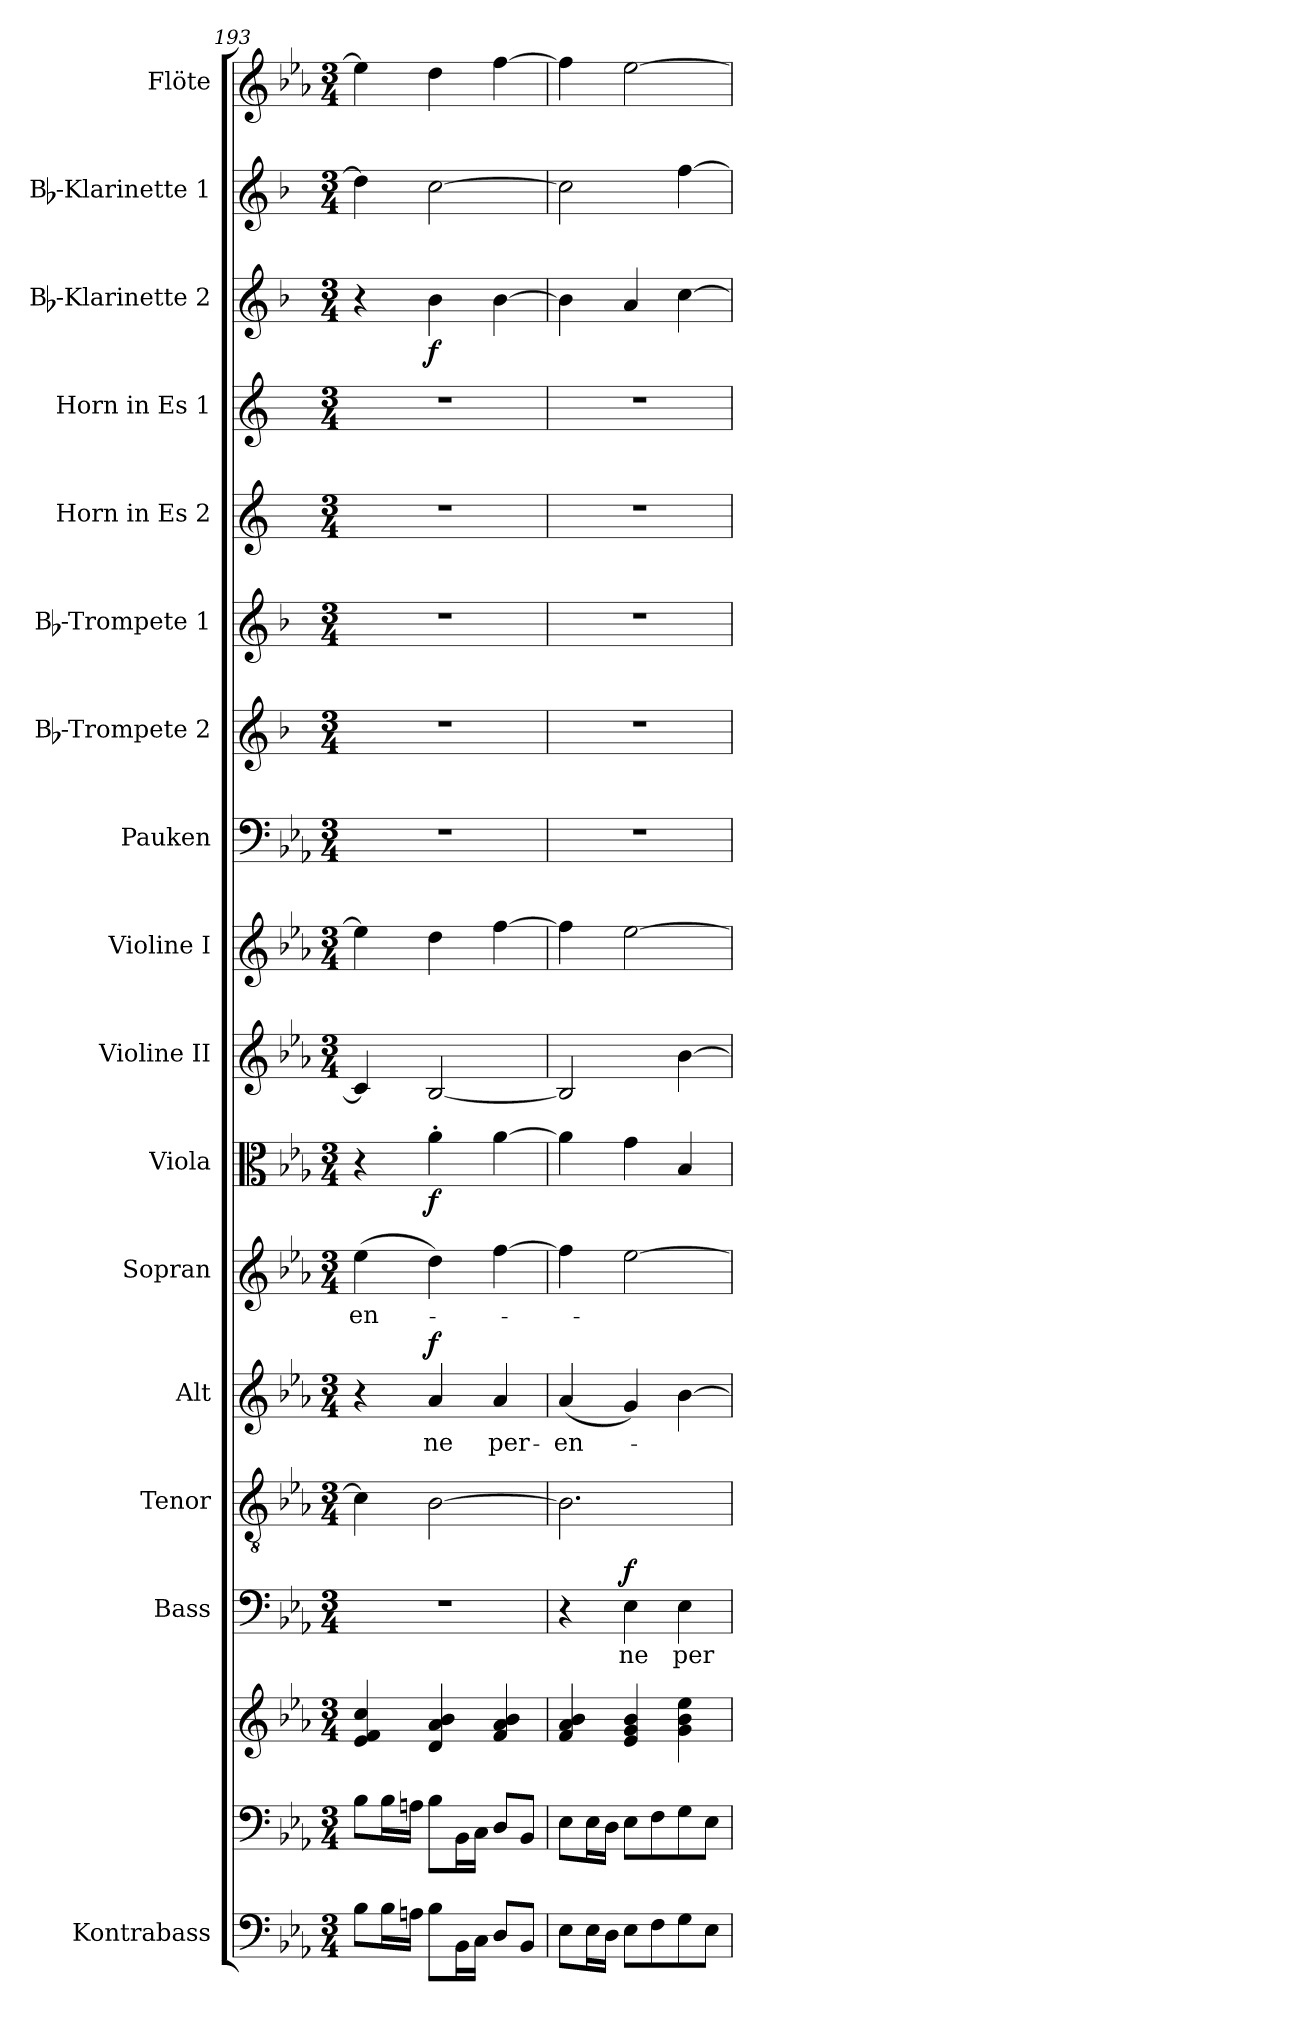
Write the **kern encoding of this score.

**kern	**kern	**kern	**kern	**text	**dynam	**kern	**kern	**text	**dynam	**kern	**text	**kern	**dynam	**kern	**kern	**kern	**kern	**kern	**kern	**kern	**kern	**dynam	**kern	**kern
*part17	*part16	*part16	*part15	*part15	*part15	*part14	*part13	*part13	*part13	*part12	*part12	*part11	*part11	*part10	*part9	*part8	*part7	*part6	*part5	*part4	*part3	*part3	*part2	*part1
*staff18	*staff17	*staff16	*staff15	*staff15	*staff15	*staff14	*staff13	*staff13	*staff13	*staff12	*staff12	*staff11	*staff11	*staff10	*staff9	*staff8	*staff7	*staff6	*staff5	*staff4	*staff3	*staff3	*staff2	*staff1
*I"Kontrabass	*	*	*I"Bass	*	*	*I"Tenor	*I"Alt	*	*	*I"Sopran	*	*I"Viola	*	*I"Violine II	*I"Violine I	*I"Pauken	*I"Bb-Trompete 2	*I"Bb-Trompete 1	*I"Horn in Es 2	*I"Horn in Es 1	*I"Bb-Klarinette 2	*	*I"Bb-Klarinette 1	*I"Flöte
*I'Kb.	*	*	*I'B.	*	*	*I'T.	*I'A.	*	*	*I'S.	*	*I'Vla.	*	*I'Vl. II	*I'Vl. I	*I'Pk.	*I'Bb Trp. 2	*I'Bb Trp. 1	*	*	*I'Bb Kl. 2	*	*I'Bb Kl. 1	*I'Fl.
*clefF4	*clefF4	*clefG2	*clefF4	*	*	*clefGv2	*clefG2	*	*	*clefG2	*	*clefC3	*	*clefG2	*clefG2	*clefF4	*clefG2	*clefG2	*clefG2	*clefG2	*clefG2	*	*clefG2	*clefG2
*ITrd7c12	*	*	*	*	*	*	*	*	*	*	*	*	*	*	*	*	*ITrd1c2	*ITrd1c2	*ITrd5c9	*ITrd5c9	*ITrd1c2	*	*ITrd1c2	*
*k[b-e-a-]	*k[b-e-a-]	*k[b-e-a-]	*k[b-e-a-]	*	*	*k[b-e-a-]	*k[b-e-a-]	*	*	*k[b-e-a-]	*	*k[b-e-a-]	*	*k[b-e-a-]	*k[b-e-a-]	*k[b-e-a-]	*k[b-e-a-]	*k[b-e-a-]	*k[b-e-a-]	*k[b-e-a-]	*k[b-e-a-]	*	*k[b-e-a-]	*k[b-e-a-]
*E-:	*E-:	*E-:	*E-:	*	*	*E-:	*E-:	*	*	*E-:	*	*E-:	*	*E-:	*E-:	*E-:	*E-:	*E-:	*E-:	*E-:	*E-:	*	*E-:	*E-:
*M3/4	*M3/4	*M3/4	*M3/4	*	*	*M3/4	*M3/4	*	*	*M3/4	*	*M3/4	*	*M3/4	*M3/4	*M3/4	*M3/4	*M3/4	*M3/4	*M3/4	*M3/4	*	*M3/4	*M3/4
=193	=193	=193	=193	=193	=193	=193	=193	=193	=193	=193	=193	=193	=193	=193	=193	=193	=193	=193	=193	=193	=193	=193	=193	=193
!	!	!	!	!	!	!	!	!	!	!	!LO:LY:b	!	!	!	!	!	!	!	!	!	!	!	!	!
8BB-\L	8B-\L	4e-/ 4f/ 4cc/	2.r	.	.	4c\]	4r	.	.	(>4ee-\	-en-	4r	.	4c/]	4ee-\]	2.r	2.r	2.r	2.r	2.r	4r	.	4cc\]	4ee-\]
16BB-\L	16B-\L	.	.	.	.	.	.	.	.	.	.	.	.	.	.	.	.	.	.	.	.	.	.	.
16AAn\JJ	16An\JJ	.	.	.	.	.	.	.	.	.	.	.	.	.	.	.	.	.	.	.	.	.	.	.
!	!	!	!	!	!	!	!	!LO:LY:b	!LO:DY:a	!	!	!	!LO:DY:b	!	!	!	!	!	!	!	!	!LO:DY:b	!	!
8BB-\L	8B-\L	4d/ 4a-/ 4b-/	.	.	.	[2B-\	4a-/	ne	f	4dd\)	.	4a-'>\	f	[2B-/	4dd\	.	.	.	.	.	4a-\	f	[2b-\	4dd\
16BBB-\L	16BB-\L	.	.	.	.	.	.	.	.	.	.	.	.	.	.	.	.	.	.	.	.	.	.	.
16CC\JJ	16C\JJ	.	.	.	.	.	.	.	.	.	.	.	.	.	.	.	.	.	.	.	.	.	.	.
!	!	!	!	!	!	!	!	!LO:LY:b	!	!	!	!	!	!	!	!	!	!	!	!	!	!	!	!
8DD/L	8D/L	4f/ 4a-/ 4b-/	.	.	.	.	4a-/	per-	.	[4ff\	.	[4a-\	.	.	[4ff\	.	.	.	.	.	[4a-\	.	.	[4ff\
8BBB-/J	8BB-/J	.	.	.	.	.	.	.	.	.	.	.	.	.	.	.	.	.	.	.	.	.	.	.
!!LO:PB:g=z
=194	=194	=194	=194	=194	=194	=194	=194	=194	=194	=194	=194	=194	=194	=194	=194	=194	=194	=194	=194	=194	=194	=194	=194	=194
!	!	!	!	!	!	!	!	!LO:LY:b	!	!	!	!	!	!	!	!	!	!	!	!	!	!	!	!
8EE-\L	8E-\L	4f/ 4a-/ 4b-/	4r	.	.	2.B-\]	(<4a-/	-en-	.	4ff\]	.	4a-\]	.	2B-/]	4ff\]	2.r	2.r	2.r	2.r	2.r	4a-\]	.	2b-\]	4ff\]
16EE-\L	16E-\L	.	.	.	.	.	.	.	.	.	.	.	.	.	.	.	.	.	.	.	.	.	.	.
16DD\JJ	16D\JJ	.	.	.	.	.	.	.	.	.	.	.	.	.	.	.	.	.	.	.	.	.	.	.
!	!	!	!	!LO:LY:b	!LO:DY:a	!	!	!	!	!	!	!	!	!	!	!	!	!	!	!	!	!	!	!
8EE-\L	8E-\L	4e-/ 4g/ 4b-/	4E-\	ne	f	.	4g/)	.	.	[2ee-\	.	4g\	.	.	[2ee-\	.	.	.	.	.	4g/	.	.	[2ee-\
8FF\	8F\	.	.	.	.	.	.	.	.	.	.	.	.	.	.	.	.	.	.	.	.	.	.	.
!	!	!	!	!LO:LY:b	!	!	!	!	!	!	!	!	!	!	!	!	!	!	!	!	!	!	!	!
8GG\	8G\	4g\ 4b-\ 4ee-\	4E-\	per-	.	.	[4b-\	.	.	.	.	4B-/	.	[4b-\	.	.	.	.	.	.	[4b-\	.	[4ee-\	.
8EE-\J	8E-\J	.	.	.	.	.	.	.	.	.	.	.	.	.	.	.	.	.	.	.	.	.	.	.
=	=	=	=	=	=	=	=	=	=	=	=	=	=	=	=	=	=	=	=	=	=	=	=	=
*-	*-	*-	*-	*-	*-	*-	*-	*-	*-	*-	*-	*-	*-	*-	*-	*-	*-	*-	*-	*-	*-	*-	*-	*-
